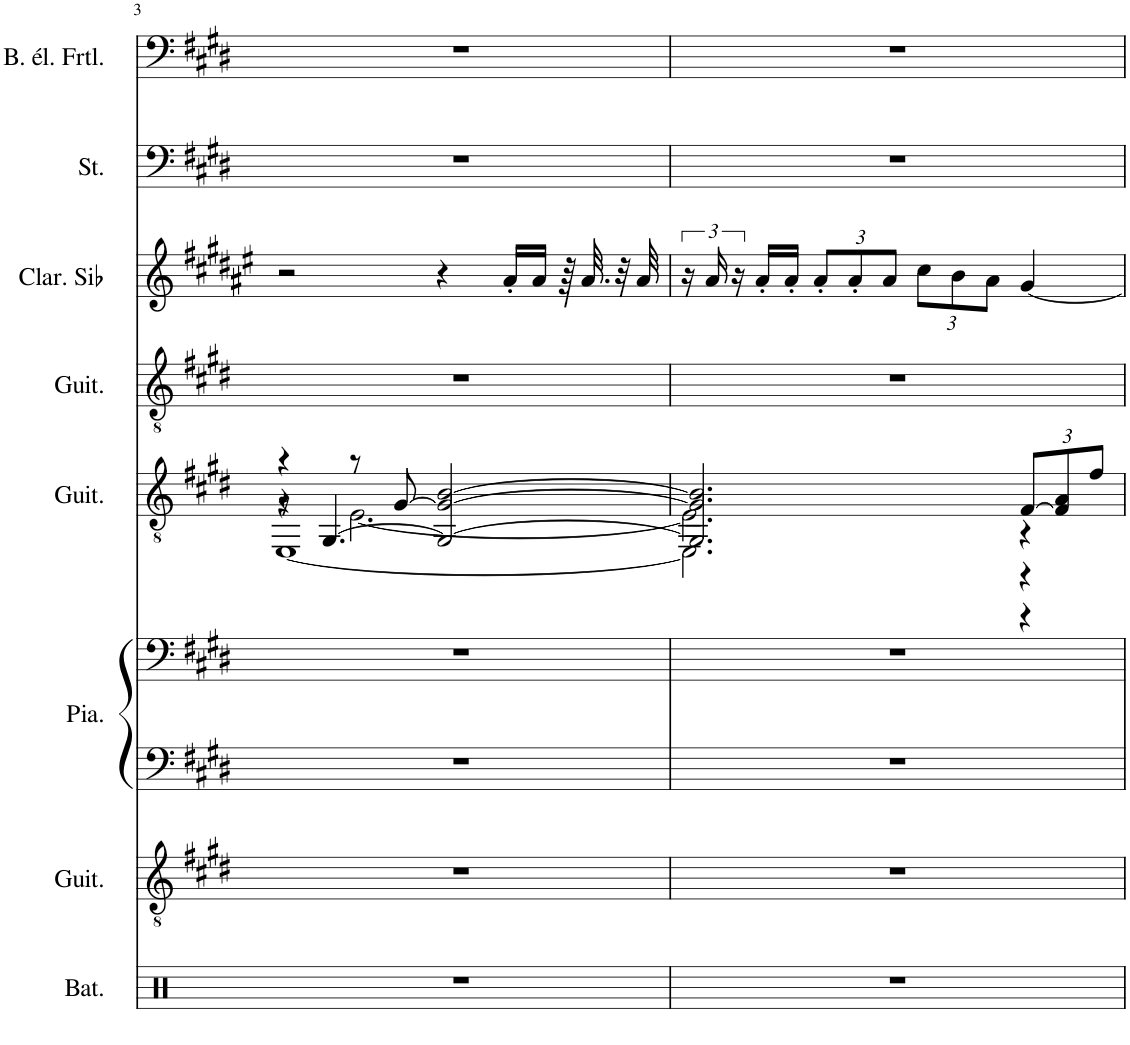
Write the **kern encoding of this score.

**kern	**kern	**kern	**kern	**kern	**kern	**kern	**kern	**kern
*part8	*part7	*part6	*part6	*part5	*part4	*part3	*part2	*part1
*staff9	*staff8	*staff7	*staff6	*staff5	*staff4	*staff3	*staff2	*staff1
*I"Batterie, Drums	*I"Guitare classique, Acoustic Guitar (nylon)	*I"Piano, Acoustic Grand Piano	*	*I"Guitare acoustique, Acoustic Guitar (steel)	*I"Guitare acoustique, Acoustic Guitar (steel)	*I"Clarinette en Sib	*I"Cordes, String Ensemble 1	*I"Basse électrique fretless, Fretless Bass
*I'Bat.	*I'Guit.	*I'Pia.	*	*I'Guit.	*I'Guit.	*I'Clar. Sib	*I'St.	*I'B. él. Frtl.
!!LO:PB:g=z
*clefX	*clefGv2	*clefF4	*clefF4	*clefGv2	*clefGv2	*clefG2	*clefF4	*clefF4
*	*	*	*	*	*	*Trd1c2	*	*Trd7c12
*k[]	*k[f#c#g#d#]	*k[f#c#g#d#]	*k[f#c#g#d#]	*k[f#c#g#d#]	*k[f#c#g#d#]	*k[f#c#g#d#a#e#]	*k[f#c#g#d#]	*k[f#c#g#d#]
*M4/4	*M4/4	*M4/4	*M4/4	*M4/4	*M4/4	*M4/4	*M4/4	*M4/4
=3	=3	=3	=3	=3	=3	=3	=3	=3
*	*	*	*	*^	*	*	*	*
*	*	*	*	*	*^	*	*	*	*
*	*	*	*	*	*	*^	*	*	*	*
1r	1r	1r	1r	4r	4r	8r	[1EE	1r	2r	1r	1r
.	.	.	.	.	.	[4.GG#/	.	.	.	.	.
.	.	.	.	8r	[2.E\	.	.	.	.	.	.
.	.	.	.	[8G#/	.	.	.	.	.	.	.
.	.	.	.	2G#/_ [2B/	.	2GG#/_	.	.	4r	.	.
.	.	.	.	.	.	.	.	.	16a#'/LL	.	.
.	.	.	.	.	.	.	.	.	16a#/JJ	.	.
.	.	.	.	.	.	.	.	.	64r	.	.
.	.	.	.	.	.	.	.	.	32.a#/	.	.
.	.	.	.	.	.	.	.	.	32r	.	.
.	.	.	.	.	.	.	.	.	32a#/	.	.
=4	=4	=4	=4	=4	=4	=4	=4	=4	=4	=4	=4
1r	1r	1r	1r	2.G#/] 2.B/]	2.E\]	2.GG#/]	2.EE\]	1r	24r	1r	1r
.	.	.	.	.	.	.	.	.	24a#/	.	.
.	.	.	.	.	.	.	.	.	24r	.	.
.	.	.	.	.	.	.	.	.	16a#'/LL	.	.
.	.	.	.	.	.	.	.	.	16a#'/JJ	.	.
*	*	*	*	*	*	*	*	*	*Xbrackettup	*	*
.	.	.	.	.	.	.	.	.	12a#'/L	.	.
.	.	.	.	.	.	.	.	.	12a#'/	.	.
.	.	.	.	.	.	.	.	.	12a#/J	.	.
.	.	.	.	.	.	.	.	.	12cc#\L	.	.
.	.	.	.	.	.	.	.	.	12b\	.	.
.	.	.	.	.	.	.	.	.	12a#\J	.	.
*	*	*	*	*Xbrackettup	*	*	*	*	*	*	*
.	.	.	.	[12F#/L	4r	4r	4r	.	[4g#/	.	.
.	.	.	.	12F#/] 12A/	.	.	.	.	.	.	.
.	.	.	.	12f#/J	.	.	.	.	.	.	.
*	*	*	*	*v	*v	*v	*v	*	*	*	*
=	=	=	=	=	=	=	=	=
*-	*-	*-	*-	*-	*-	*-	*-	*-
